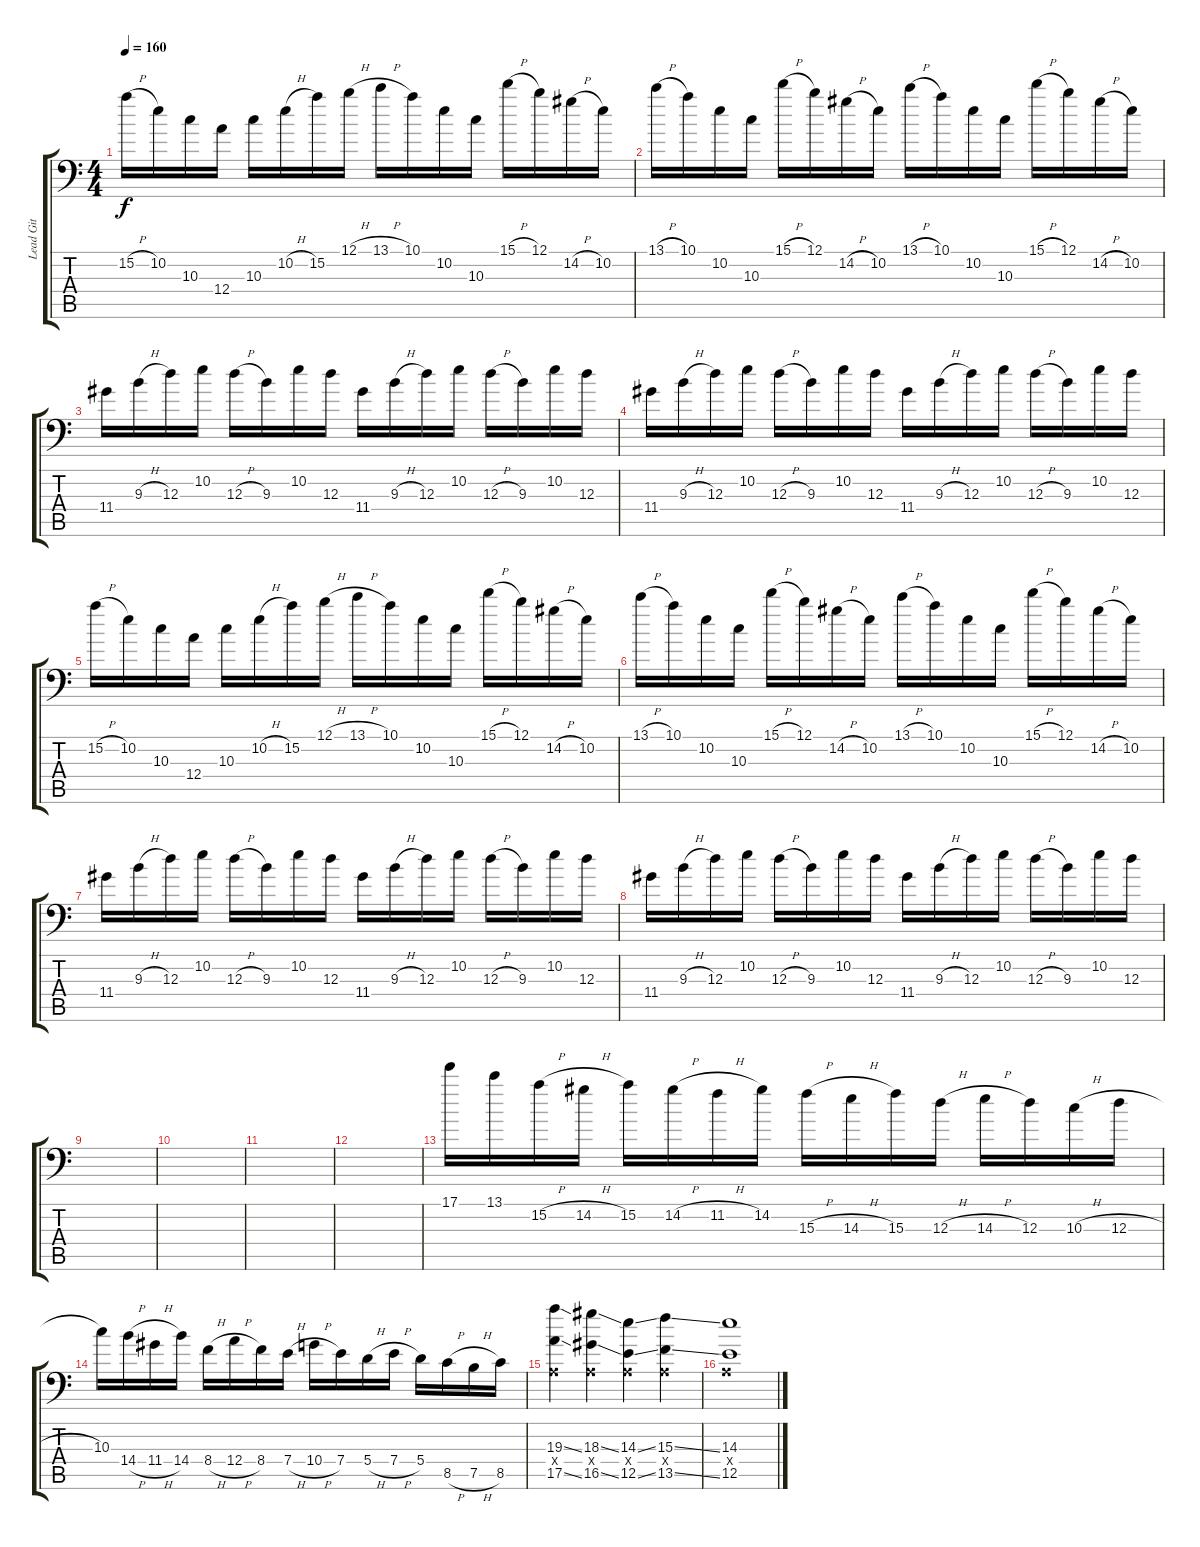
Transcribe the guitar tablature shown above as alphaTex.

\track ("Lead Git" "Lead Git") {instrument distortionguitar}
\staff {score tabs}
\tuning (B3 Gb3 D3 A2 E2 A1) {hide}
\ts (4 4)
\tempo 160
\clef f4
\ks c
15.2{h}.16{dy f} 10.2.16 10.3.16 12.4.16 10.3.16 10.2{h}.16 15.2.16 12.1{h}.16 13.1{h}.16 10.1.16 10.2.16 10.3.16 15.1{h}.16 12.1.16 14.2{h}.16 10.2.16 |
13.1{h}.16 10.1.16 10.2.16 10.3.16 15.1{h}.16 12.1.16 14.2{h}.16 10.2.16 13.1{h}.16 10.1.16 10.2.16 10.3.16 15.1{h}.16 12.1.16 14.2{h}.16 10.2.16 |
11.4.16 9.3{h}.16 12.3.16 10.2.16 12.3{h}.16 9.3.16 10.2.16 12.3.16 11.4.16 9.3{h}.16 12.3.16 10.2.16 12.3{h}.16 9.3.16 10.2.16 12.3.16 |
11.4.16 9.3{h}.16 12.3.16 10.2.16 12.3{h}.16 9.3.16 10.2.16 12.3.16 11.4.16 9.3{h}.16 12.3.16 10.2.16 12.3{h}.16 9.3.16 10.2.16 12.3.16 |
15.2{h}.16 10.2.16 10.3.16 12.4.16 10.3.16 10.2{h}.16 15.2.16 12.1{h}.16 13.1{h}.16 10.1.16 10.2.16 10.3.16 15.1{h}.16 12.1.16 14.2{h}.16 10.2.16 |
13.1{h}.16 10.1.16 10.2.16 10.3.16 15.1{h}.16 12.1.16 14.2{h}.16 10.2.16 13.1{h}.16 10.1.16 10.2.16 10.3.16 15.1{h}.16 12.1.16 14.2{h}.16 10.2.16 |
11.4.16 9.3{h}.16 12.3.16 10.2.16 12.3{h}.16 9.3.16 10.2.16 12.3.16 11.4.16 9.3{h}.16 12.3.16 10.2.16 12.3{h}.16 9.3.16 10.2.16 12.3.16 |
11.4.16 9.3{h}.16 12.3.16 10.2.16 12.3{h}.16 9.3.16 10.2.16 12.3.16 11.4.16 9.3{h}.16 12.3.16 10.2.16 12.3{h}.16 9.3.16 10.2.16 12.3.16 |
|
|
|
|
17.1.16 13.1.16 15.2{h}.16 14.2{h}.16 15.2.16 14.2{h}.16 11.2{h}.16 14.2.16 15.3{h}.16 14.3{h}.16 15.3.16 12.3{h}.16 14.3{h}.16 12.3.16 10.3{h}.16 12.3{h}.16 |
10.3.16 14.4{h}.16 11.4{h}.16 14.4.16 8.4{h}.16 12.4{h}.16 8.4.16 7.4{h}.16 10.4{h}.16 7.4.16 5.4{h}.16 7.4{h}.16 5.4.16 8.5{h}.16 7.5{h}.16 8.5.16 |
(19.3{ss} 0.4{x} 17.5{ss}).4 (18.3{ss} 0.4{x} 16.5{ss}).4 (14.3{ss} 0.4{x} 12.5{ss}).4 (15.3{ss} 0.4{x} 13.5{ss}).4 |
(14.3 0.4{x} 12.5).1
